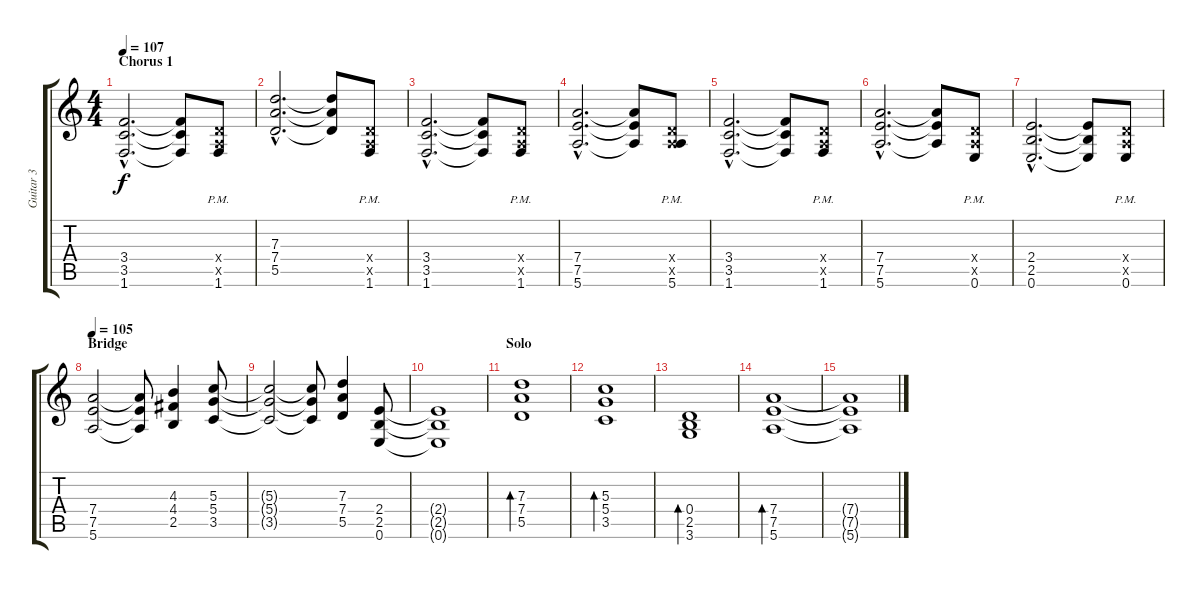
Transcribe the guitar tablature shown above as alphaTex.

\track ("Guitar 3" "Guitar 3") {instrument distortionguitar}
\staff {score tabs}
\tuning (E4 B3 G3 D3 A2 E2) {hide}
\ts (4 4)
\section ("" "Chorus 1")
\tempo 107
\clef g2
\ks c
(3.4{hac} 3.5{hac} 1.6{hac}).2{d dy f} (3.4{t} 3.5{t} 1.6{t}).8 (0.4{x} 0.5{x} 1.6{pm}).8 |
(7.3{hac} 7.4{hac} 5.5{hac}).2{d} (7.3{t} 7.4{t} 5.5{t}).8 (0.4{x} 0.5{x} 1.6{pm}).8 |
(3.4{hac} 3.5{hac} 1.6{hac}).2{d} (3.4{t} 3.5{t} 1.6{t}).8 (0.4{x} 0.5{x} 1.6{pm}).8 |
(7.4{hac} 7.5{hac} 5.6{hac}).2{d} (7.4{t} 7.5{t} 5.6{t}).8 (0.4{x} 0.5{x} 5.6{pm}).8 |
(3.4{hac} 3.5{hac} 1.6{hac}).2{d} (3.4{t} 3.5{t} 1.6{t}).8 (0.4{x} 0.5{x} 1.6{pm}).8 |
(7.4{hac} 7.5{hac} 5.6{hac}).2{d} (7.4{t} 7.5{t} 5.6{t}).8 (0.4{x} 0.5{x} 0.6{pm}).8 |
(2.4{hac} 2.5{hac} 0.6{hac}).2{d} (2.4{t} 2.5{t} 0.6{t}).8 (0.4{x} 0.5{x} 0.6{pm}).8 |
\section ("" "Bridge")
\tempo 105
(7.4 7.5 5.6).2 (7.4{t} 7.5{t} 5.6{t}).8 (4.3 4.4 2.5).4 (5.3 5.4 3.5).8 |
(5.3{t} 5.4{t} 3.5{t}).2 (5.3{t} 5.4{t} 3.5{t}).8 (7.3 7.4 5.5).4 (2.4 2.5 0.6).8 |
(2.4{t} 2.5{t} 0.6{t}).1 |
\section ("" "Solo")
(7.3 7.4 5.5).1{bd 120} |
(5.3 5.4 3.5).1{bd 120} |
(0.4 2.5 3.6).1{bd 120} |
(7.4 7.5 5.6).1{bd 120} |
(7.4{t} 7.5{t} 5.6{t}).1
